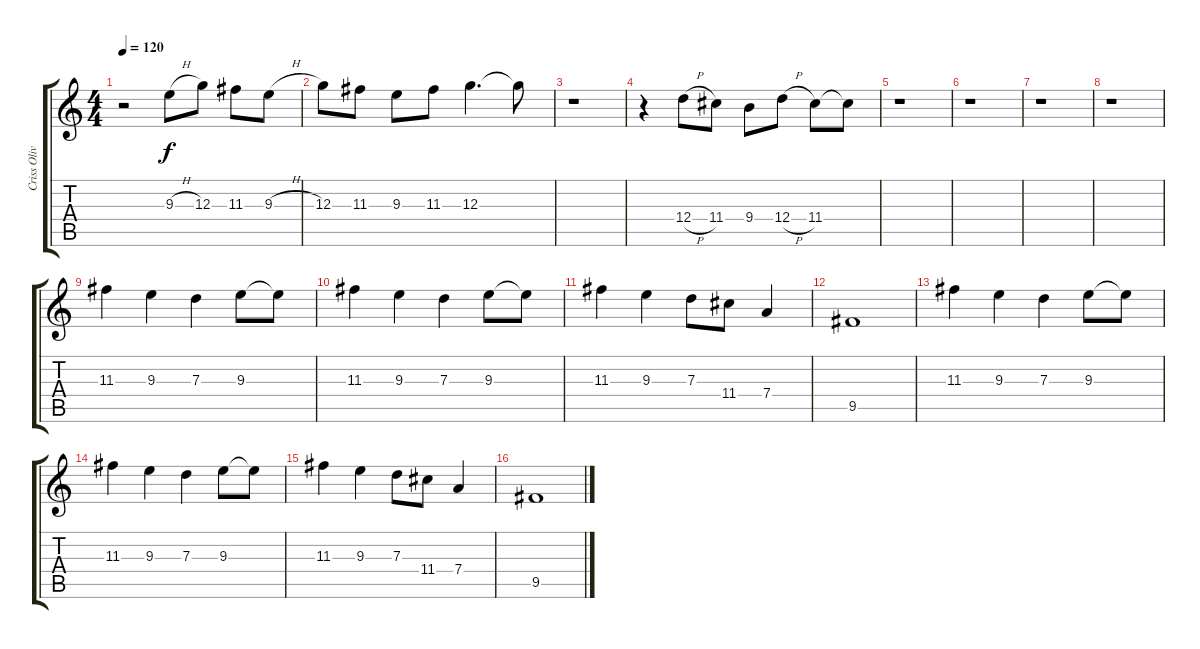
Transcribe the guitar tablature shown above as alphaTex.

\track ("Criss Oliva 2" "Criss Oliv") {instrument distortionguitar}
\staff {score tabs}
\tuning (E4 B3 G3 D3 A2 E2) {hide}
\ts (4 4)
\tempo 120
\clef g2
\ks c
r.2{dy f} 9.3{h}.8 12.3.8 11.3.8 9.3{h}.8 |
12.3.8 11.3.8 9.3.8 11.3.8 12.3.4{d} 12.3{t}.8 |
r.1 |
r.4 12.4{h}.8 11.4.8 9.4.8 12.4{h}.8 11.4.8 11.4{t}.8 |
r.1 |
r.1 |
r.1 |
r.1 |
11.3.4 9.3.4 7.3.4 9.3.8 9.3{t}.8 |
11.3.4 9.3.4 7.3.4 9.3.8 9.3{t}.8 |
11.3.4 9.3.4 7.3.8 11.4.8 7.4.4 |
9.5.1 |
11.3.4 9.3.4 7.3.4 9.3.8 9.3{t}.8 |
11.3.4 9.3.4 7.3.4 9.3.8 9.3{t}.8 |
11.3.4 9.3.4 7.3.8 11.4.8 7.4.4 |
9.5.1
